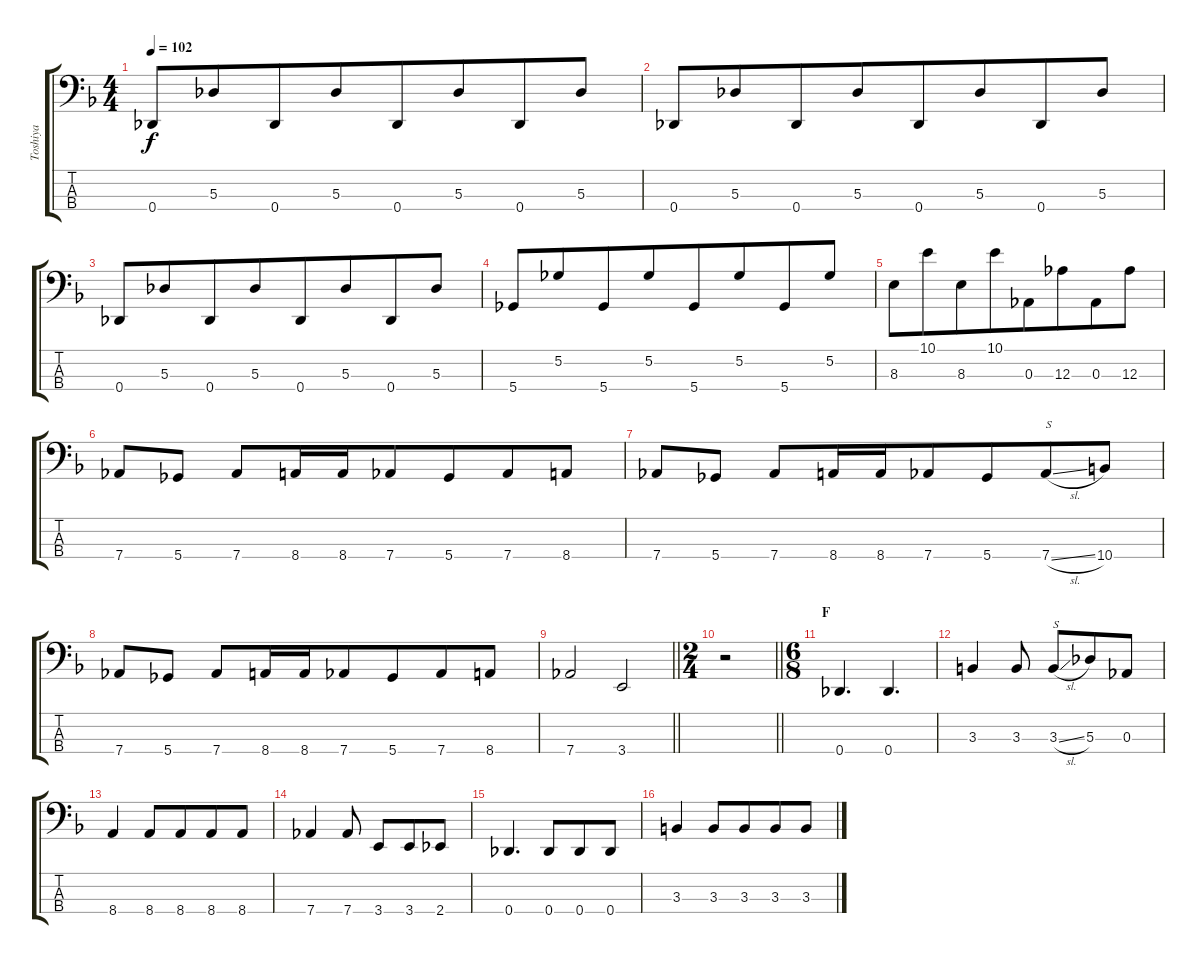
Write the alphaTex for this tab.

\track ("Toshiya" "Toshiya") {mute instrument electricbassfinger}
\staff {score tabs}
\tuning (Gb2 Db2 Ab1 Db1) {hide}
\ts (4 4)
\tempo 102
\clef f4
\ks f
0.4.8{dy f} 5.3.8{beam merge} 0.4.8 5.3.8{beam merge} 0.4.8 5.3.8{beam merge} 0.4.8 5.3.8 |
0.4.8 5.3.8{beam merge} 0.4.8 5.3.8{beam merge} 0.4.8 5.3.8{beam merge} 0.4.8 5.3.8 |
0.4.8 5.3.8{beam merge} 0.4.8 5.3.8{beam merge} 0.4.8 5.3.8{beam merge} 0.4.8 5.3.8 |
5.4.8 5.2.8{beam merge} 5.4.8 5.2.8{beam merge} 5.4.8 5.2.8{beam merge} 5.4.8 5.2.8 |
8.3.8 10.1.8{beam merge} 8.3.8 10.1.8{beam merge} 0.3.8 12.3.8{beam merge} 0.3.8 12.3.8 |
7.4.8 5.4.8 7.4.8{beam merge} 8.4.16 8.4.16{beam merge} 7.4.8 5.4.8{beam merge} 7.4.8 8.4.8 |
7.4.8 5.4.8 7.4.8{beam merge} 8.4.16 8.4.16{beam merge} 7.4.8 5.4.8{beam merge} 7.4{sl}.8{txt "S"} 10.4.8 |
7.4.8 5.4.8 7.4.8{beam merge} 8.4.16 8.4.16{beam merge} 7.4.8 5.4.8{beam merge} 7.4.8 8.4.8 |
\barLineRight lightlight
7.4.2 3.4.2 |
\ts (2 4)
\barLineRight lightlight
r.2 |
\ts (6 8)
\section ("" "F")
0.4.4{d} 0.4.4{d} |
3.3.4 3.3.8 3.3{sl}.8{txt "S"} 5.3.8 0.3.8 |
8.4.4 8.4.8{beam merge} 8.4.8 8.4.8 8.4.8 |
7.4.4 7.4.8 3.4.8{beam merge} 3.4.8 2.4.8 |
0.4.4{d} 0.4.8 0.4.8 0.4.8 |
3.3.4 3.3.8{beam merge} 3.3.8 3.3.8 3.3.8
